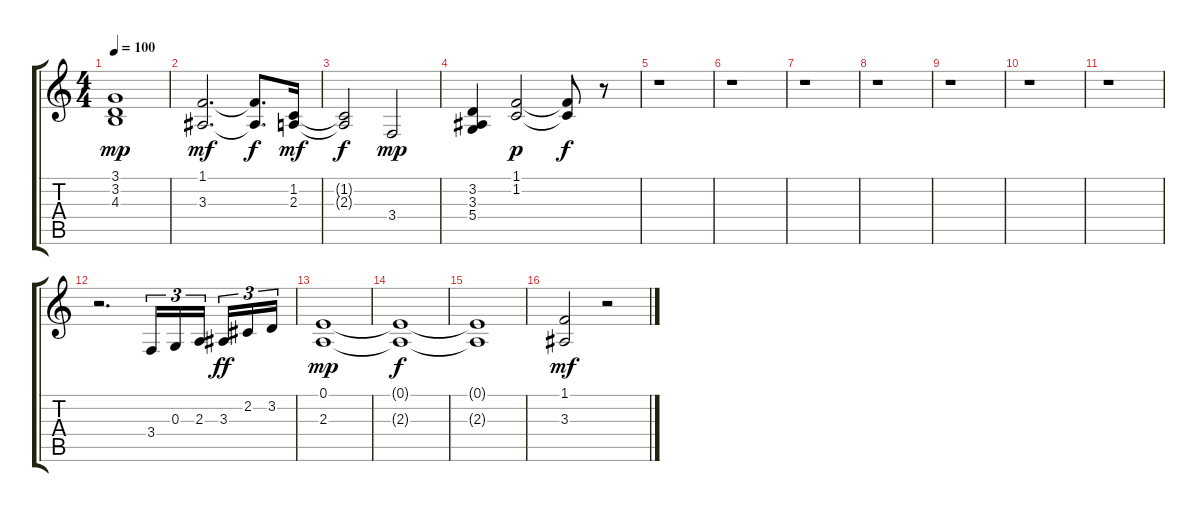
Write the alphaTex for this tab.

\track "" {instrument pad4choir}
\staff {score tabs}
\tuning (E4 B3 G3 D3 A2 E2) {hide}
\ts (4 4)
\tempo 100
\clef g2
\ks c
(3.1 3.2 4.3).1{dy mp} |
(1.1 3.3).2{d dy mf} (1.1{t} 3.3{t}).8{d dy f} (1.2 2.3).16{dy mf} |
(1.2{t} 2.3{t}).2{dy f} 3.4.2{dy mp} |
(3.2 3.3 5.4).4 (1.1 1.2).2{dy p} (1.1{t} 1.2{t}).8{dy f} r.8 |
r.1 |
r.1 |
r.1 |
r.1 |
r.1 |
r.1 |
r.1 |
r.2{d} 3.4.16{tu (3 2)} 0.3.16{tu (3 2)} 2.3.16{tu (3 2) beam splitsecondary} 3.3.16{tu (3 2) dy ff} 2.2.16{tu (3 2)} 3.2.16{tu (3 2)} |
(0.1 2.3).1{dy mp} |
(0.1{t} 2.3{t}).1{dy f} |
(0.1{t} 2.3{t}).1 |
(1.1 3.3).2{dy mf} r.2
